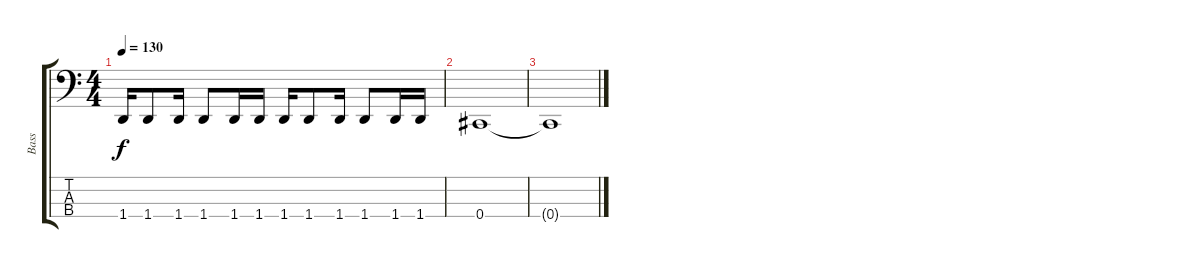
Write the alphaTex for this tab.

\track ("Bass" "Bass") {instrument electricbasspick}
\staff {score tabs}
\tuning (Gb2 Db2 Ab1 Db1) {hide}
\ts (4 4)
\tempo 130
\clef f4
\ks c
1.4.16{dy f} 1.4.8 1.4.16 1.4.8 1.4.16 1.4.16 1.4.16 1.4.8 1.4.16 1.4.8 1.4.16 1.4.16 |
0.4.1 |
0.4{t}.1
